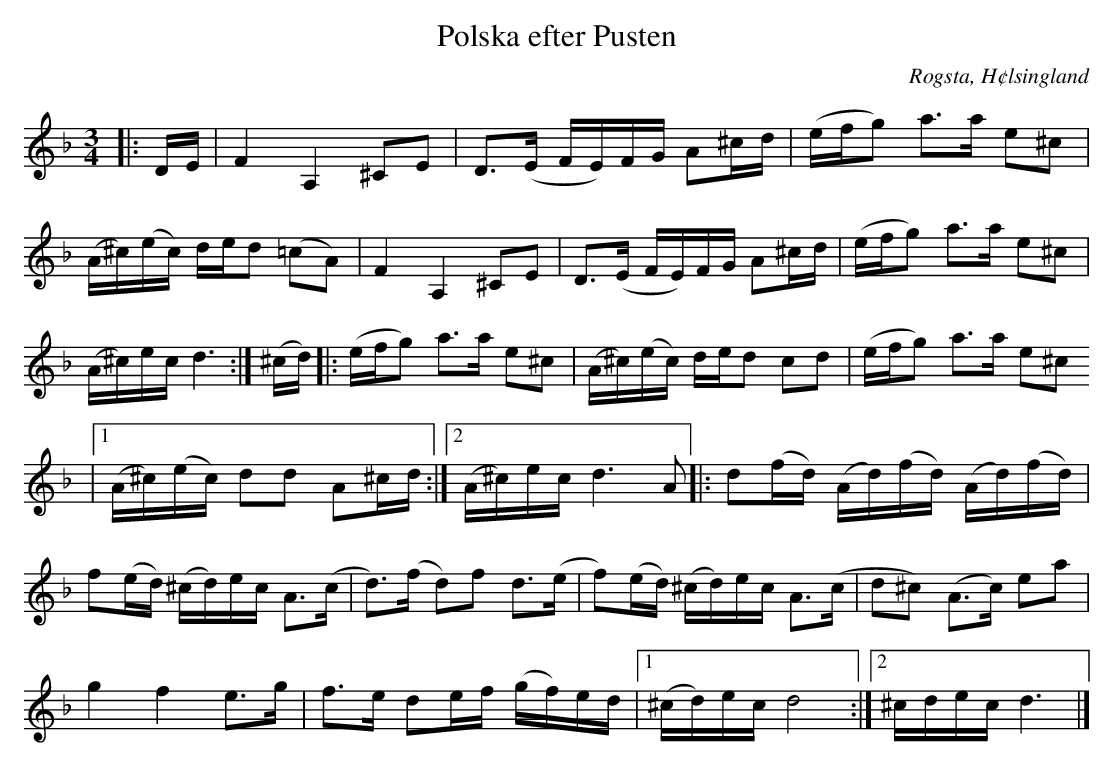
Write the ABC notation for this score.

X:1
T:Polska efter Pusten
O:Rogsta, H¢lsingland
M:3/4
L:1/8
K:Dm
|:D/E/ | F2 A,2 ^CE | D>(E F/E/)F/G/ A^c/d/ | (e/f/g) a>a e^c |
(A/^c/)(e/c/) d/e/d (=cA) | F2 A,2 ^CE | D>(E F/E/)F/G/ A^c/d/ | (e/f/g) a>a e^c |
(A/^c/)e/c/ d3 :| (^c/d/) |: (e/f/g) a>a e^c | (A/^c/)(e/c/) d/e/d cd | (e/f/g) a>a e^c
|1 (A/^c/)(/e/c/) dd A^c/d/ :|2 (A/^c/)e/c/ d3 A |: d(f/d/) (A/d/)(f/d/) (A/d/)(f/d/) |
f(e/d/) (^c/d/)e/c/ A>(c | d>)(f d)f d>(e | f)(e/d/) (^c/d/)e/c/ A>(c | d^c) (A>c) ea |
g2 f2 e>g | f>e de/f/ (g/f/)e/d/ |1 (^c/d/)e/c/ d4 :|2 ^c/d/e/c/ d3 |]
